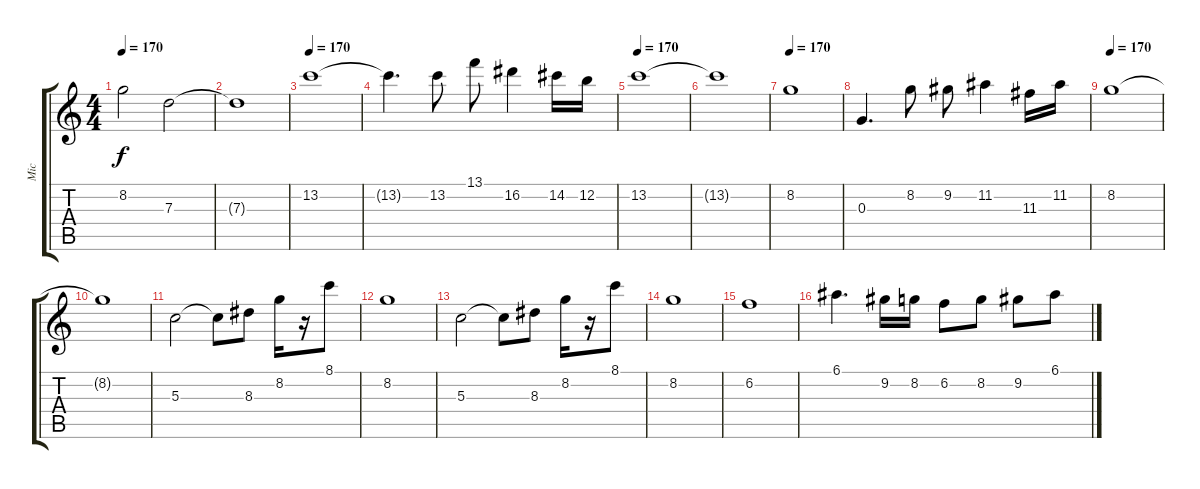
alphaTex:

\track ("Mic" "Mic") {instrument distortionguitar}
\staff {score tabs}
\tuning (E4 B3 G3 D3 A2 E2) {hide}
\ts (4 4)
\tempo 170
\clef g2
\ks c
8.2.2{dy f} 7.3.2 |
7.3{t}.1 |
\tempo 170
13.2.1 |
13.2{t}.4{d} 13.2.8 13.1.8 16.2.4 14.2.16 12.2.16 |
\tempo 170
13.2.1 |
13.2{t}.1 |
\tempo 170
8.2.1 |
0.3.4{d} 8.2.8 9.2.8 11.2.4 11.3.16 11.2.16 |
\tempo 170
8.2.1 |
8.2{t}.1 |
5.3.2 5.3{t}.8 8.3.8 8.2.16 r.16 8.1.8 |
8.2.1 |
5.3.2 5.3{t}.8 8.3.8 8.2.16 r.16 8.1.8 |
8.2.1 |
6.2.1 |
6.1.4{d} 9.2.16 8.2.16 6.2.8 8.2.8 9.2.8 6.1.8
